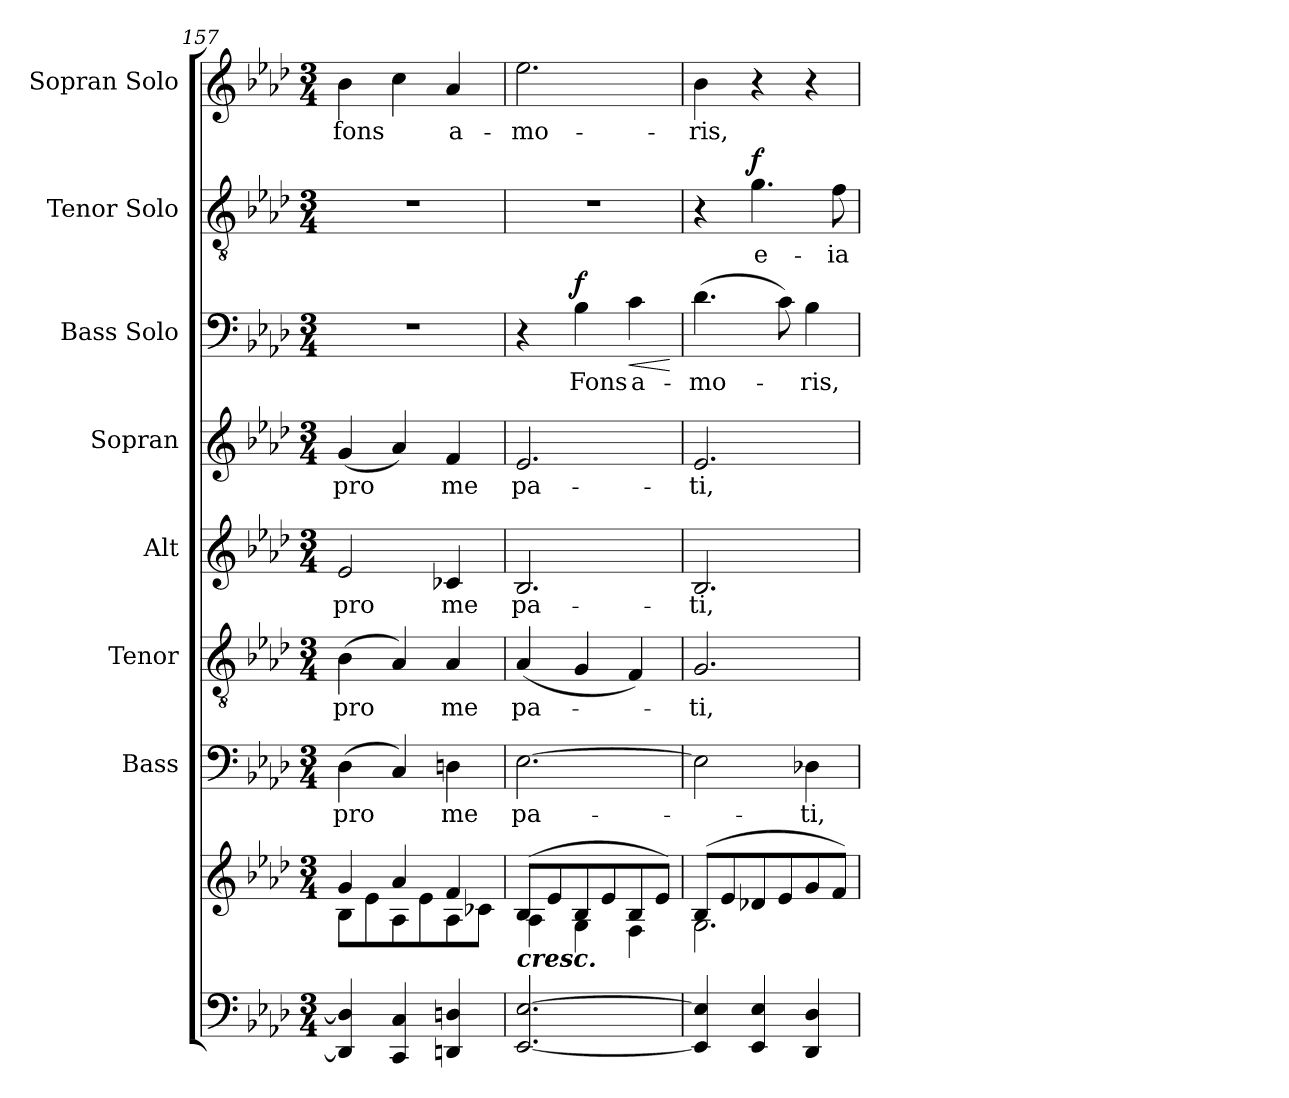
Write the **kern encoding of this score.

**kern	**kern	**kern	**text	**kern	**text	**kern	**text	**kern	**text	**kern	**text	**dynam	**kern	**text	**dynam	**kern	**text
*part8	*part8	*part7	*part7	*part6	*part6	*part5	*part5	*part4	*part4	*part3	*part3	*part3	*part2	*part2	*part2	*part1	*part1
*staff9	*staff8	*staff7	*staff7	*staff6	*staff6	*staff5	*staff5	*staff4	*staff4	*staff3	*staff3	*staff3	*staff2	*staff2	*staff2	*staff1	*staff1
*	*	*I"Bass	*	*I"Tenor	*	*I"Alt	*	*I"Sopran	*	*I"Bass Solo	*	*	*I"Tenor Solo	*	*	*I"Sopran Solo	*
*	*	*I'B.	*	*I'T.	*	*I'A.	*	*I'S.	*	*I'B. Solo	*	*	*I'T. Solo	*	*	*I'S. Solo	*
!!LO:PB:g=z
*clefF4	*clefG2	*clefF4	*	*clefGv2	*	*clefG2	*	*clefG2	*	*clefF4	*	*	*clefGv2	*	*	*clefG2	*
*k[b-e-a-d-]	*k[b-e-a-d-]	*k[b-e-a-d-]	*	*k[b-e-a-d-]	*	*k[b-e-a-d-]	*	*k[b-e-a-d-]	*	*k[b-e-a-d-]	*	*	*k[b-e-a-d-]	*	*	*k[b-e-a-d-]	*
*A-:	*A-:	*A-:	*	*A-:	*	*A-:	*	*A-:	*	*A-:	*	*	*A-:	*	*	*A-:	*
*M3/4	*M3/4	*M3/4	*	*M3/4	*	*M3/4	*	*M3/4	*	*M3/4	*	*	*M3/4	*	*	*M3/4	*
=157	=157	=157	=157	=157	=157	=157	=157	=157	=157	=157	=157	=157	=157	=157	=157	=157	=157
*	*^	*	*	*	*	*	*	*	*	*	*	*	*	*	*	*	*
!	!	!	!	!LO:LY:b	!	!LO:LY:b	!	!LO:LY:b	!	!LO:LY:b	!	!	!	!	!	!	!	!LO:LY:b
4DD-/] 4D-/]	4g/	8B-\L	(>4D-\	pro	(>4B-\	pro	2e-/	pro	(<4g/	pro	2.r	.	.	2.r	.	.	4b-\	fons
.	.	8e-\	.	.	.	.	.	.	.	.	.	.	.	.	.	.	.	.
4CC/ 4C/	4a-/	8A-\	4C/)	.	4A-/)	.	.	.	4a-/)	.	.	.	.	.	.	.	4cc\	.
.	.	8e-\	.	.	.	.	.	.	.	.	.	.	.	.	.	.	.	.
!	!	!	!	!LO:LY:b	!	!LO:LY:b	!	!LO:LY:b	!	!LO:LY:b	!	!	!	!	!	!	!	!LO:LY:b
4DDn/ 4Dn/	4f/	8A-\	4Dn\	me	4A-/	me	4c-X/	me	4f/	me	.	.	.	.	.	.	4a-/	a-
.	.	8c-X\J	.	.	.	.	.	.	.	.	.	.	.	.	.	.	.	.
=158	=158	=158	=158	=158	=158	=158	=158	=158	=158	=158	=158	=158	=158	=158	=158	=158	=158	=158
!	!LO:TX:b:Bi:t=cresc.	!	!	!	!	!	!	!	!	!	!	!	!	!	!	!	!	!
!	!	!	!	!LO:LY:b	!	!LO:LY:b	!	!LO:LY:b	!	!LO:LY:b	!	!	!	!	!	!	!	!LO:LY:b
[2.EE-/ [2.E-/	(>8B-/L	4A-\	[2.E-\	pa-	(<4A-/	pa-	2.B-/	pa-	2.e-/	pa-	4r	.	.	2.r	.	.	2.ee-\	-mo-
.	8e-/	.	.	.	.	.	.	.	.	.	.	.	.	.	.	.	.	.
!	!	!	!	!	!	!	!	!	!	!	!	!LO:LY:b	!LO:DY:a	!	!	!	!	!
.	8B-/	4G\	.	.	4G/	.	.	.	.	.	4B-\	Fons	f	.	.	.	.	.
.	8e-/	.	.	.	.	.	.	.	.	.	.	.	.	.	.	.	.	.
!	!	!	!	!	!	!	!	!	!	!	!	!LO:LY:b	!LO:HP:b	!	!	!	!	!
.	8B-/	4F\	.	.	4F/)	.	.	.	.	.	4c\	a-	<	.	.	.	.	.
.	8e-/J)	.	.	.	.	.	.	.	.	.	.	.	.	.	.	.	.	.
*	*v	*v	*	*	*	*	*	*	*	*	*	*	*	*	*	*	*	*
.	.	.	.	.	.	.	.	.	.	.	.	[	.	.	.	.	.
=159	=159	=159	=159	=159	=159	=159	=159	=159	=159	=159	=159	=159	=159	=159	=159	=159	=159
*	*^	*	*	*	*	*	*	*	*	*	*	*	*	*	*	*	*
!	!	!	!	!	!	!LO:LY:b	!	!LO:LY:b	!	!LO:LY:b	!	!LO:LY:b	!	!	!	!	!	!LO:LY:b
4EE-/] 4E-/]	(>8B-/L	2.G\	2E-\]	.	2.G/	-ti,	2.B-/	-ti,	2.e-/	-ti,	(>4.d-\	-mo-	.	4r	.	.	4b-\	-ris,
.	8e-/	.	.	.	.	.	.	.	.	.	.	.	.	.	.	.	.	.
!	!	!	!	!	!	!	!	!	!	!	!	!	!	!	!LO:LY:b	!LO:DY:a	!	!
4EE-/ 4E-/	8d-X/	.	.	.	.	.	.	.	.	.	.	.	.	4.g\	e-	f	4r	.
.	8e-/	.	.	.	.	.	.	.	.	.	8c\)	.	.	.	.	.	.	.
!	!	!	!	!LO:LY:b	!	!	!	!	!	!	!	!LO:LY:b	!	!	!	!	!	!
4DD-/ 4D-/	8g/	.	4D-X\	-ti,	.	.	.	.	.	.	4B-\	-ris,	.	.	.	.	4r	.
!	!	!	!	!	!	!	!	!	!	!	!	!	!	!	!LO:LY:b	!	!	!
.	8f/J)	.	.	.	.	.	.	.	.	.	.	.	.	8f\	-ia	.	.	.
*	*v	*v	*	*	*	*	*	*	*	*	*	*	*	*	*	*	*	*
=	=	=	=	=	=	=	=	=	=	=	=	=	=	=	=	=	=
*-	*-	*-	*-	*-	*-	*-	*-	*-	*-	*-	*-	*-	*-	*-	*-	*-	*-
